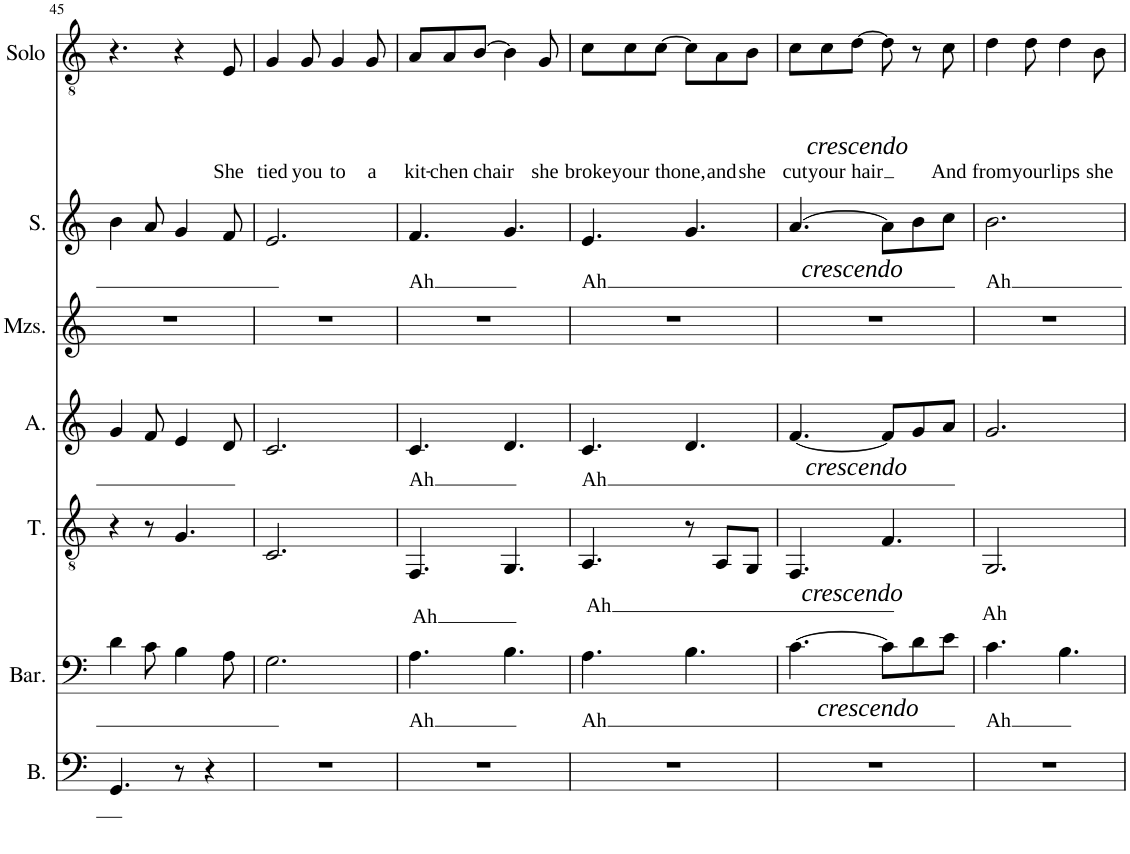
**kern	**kern	**text	**dynam	**kern	**text	**dynam	**kern	**text	**dynam	**kern	**kern	**text	**dynam	**kern	**text	**dynam
*part7	*part6	*part6	*part6	*part5	*part5	*part5	*part4	*part4	*part4	*part3	*part2	*part2	*part2	*part1	*part1	*part1
*staff7	*staff6	*staff6	*staff6	*staff5	*staff5	*staff5	*staff4	*staff4	*staff4	*staff3	*staff2	*staff2	*staff2	*staff1	*staff1	*staff1
*I"Bass	*I"Bari	*	*	*I"Tenor	*	*	*I"Alto	*	*	*I"Mezzo-soprano	*I"Sop	*	*	*I"Solo	*	*
*I'B.	*I'Bar.	*	*	*I'T.	*	*	*I'A.	*	*	*I'Mzs.	*I'S.	*	*	*I'Solo	*	*
!!LO:PB:g=z
*clefF4	*clefF4	*	*	*clefGv2	*	*	*clefG2	*	*	*clefG2	*clefG2	*	*	*clefGv2	*	*
*k[]	*k[]	*	*	*k[]	*	*	*k[]	*	*	*k[]	*k[]	*	*	*k[]	*	*
*M6/8	*M6/8	*	*	*M6/8	*	*	*M6/8	*	*	*M6/8	*M6/8	*	*	*M6/8	*	*
=45	=45	=45	=45	=45	=45	=45	=45	=45	=45	=45	=45	=45	=45	=45	=45	=45
4.GG/	4d\	.	.	4r	.	.	4g/	.	.	2.r	4b\	.	.	4.r	.	.
.	8c\	.	.	8r	.	.	8f/	.	.	.	8a/	.	.	.	.	.
8r	4B\	.	.	4.G/	.	.	4e/	.	.	.	4g/	.	.	4r	.	.
4r	.	.	.	.	.	.	.	.	.	.	.	.	.	.	.	.
!	!	!	!	!	!	!	!	!	!	!	!	!	!	!	!LO:LY:b	!
.	8A\	.	.	.	.	.	8d/	.	.	.	8f/	.	.	8E/	She	.
=46	=46	=46	=46	=46	=46	=46	=46	=46	=46	=46	=46	=46	=46	=46	=46	=46
!	!	!	!	!	!	!	!	!	!	!	!	!	!	!	!LO:LY:b	!
2.r	2.G\	.	.	2.C/	.	.	2.c/	.	.	2.r	2.e/	.	.	4G/	tied	.
!	!	!	!	!	!	!	!	!	!	!	!	!	!	!	!LO:LY:b	!
.	.	.	.	.	.	.	.	.	.	.	.	.	.	8G/	you	.
!	!	!	!	!	!	!	!	!	!	!	!	!	!	!	!LO:LY:b	!
.	.	.	.	.	.	.	.	.	.	.	.	.	.	4G/	to	.
!	!	!	!	!	!	!	!	!	!	!	!	!	!	!	!LO:LY:b	!
.	.	.	.	.	.	.	.	.	.	.	.	.	.	8G/	a	.
=47	=47	=47	=47	=47	=47	=47	=47	=47	=47	=47	=47	=47	=47	=47	=47	=47
!	!	!LO:LY:b	!	!	!LO:LY:b	!	!	!LO:LY:b	!	!	!	!LO:LY:b	!	!	!LO:LY:b	!
2.r	4.A\	Ah	.	4.FF/	Ah	.	4.c/	Ah	.	2.r	4.f/	Ah	.	8A/L	kit-	.
!	!	!	!	!	!	!	!	!	!	!	!	!	!	!	!LO:LY:b	!
.	.	.	.	.	.	.	.	.	.	.	.	.	.	8A/	-chen	.
!	!	!	!	!	!	!	!	!	!	!	!	!	!	!	!LO:LY:b	!
.	.	.	.	.	.	.	.	.	.	.	.	.	.	[8B/J	chair	.
.	4.B\	.	.	4.GG/	.	.	4.d/	.	.	.	4.g/	.	.	4B\]	.	.
!	!	!	!	!	!	!	!	!	!	!	!	!	!	!	!LO:LY:b	!
.	.	.	.	.	.	.	.	.	.	.	.	.	.	8G/	she	.
=48	=48	=48	=48	=48	=48	=48	=48	=48	=48	=48	=48	=48	=48	=48	=48	=48
!	!	!LO:LY:b	!	!	!LO:LY:b	!	!	!LO:LY:b	!	!	!	!LO:LY:b	!	!	!LO:LY:b	!
2.r	4.A\	Ah	.	4.AA/	Ah	.	4.c/	Ah	.	2.r	4.e/	Ah	.	8c\L	broke	.
!	!	!	!	!	!	!	!	!	!	!	!	!	!	!	!LO:LY:b	!
.	.	.	.	.	.	.	.	.	.	.	.	.	.	8c\	your	.
!	!	!	!	!	!	!	!	!	!	!	!	!	!	!	!LO:LY:b	!
.	.	.	.	.	.	.	.	.	.	.	.	.	.	[8c\J	thone,	.
.	4.B\	.	.	8r	.	.	4.d/	.	.	.	4.g/	.	.	8c\L]	.	.
!	!	!	!	!	!	!	!	!	!	!	!	!	!	!	!LO:LY:b	!
.	.	.	.	8AA/L	.	.	.	.	.	.	.	.	.	8A\	and	.
!	!	!	!	!	!	!	!	!	!	!	!	!	!	!	!LO:LY:b	!
.	.	.	.	8GG/J	.	.	.	.	.	.	.	.	.	8B\J	she	.
=49	=49	=49	=49	=49	=49	=49	=49	=49	=49	=49	=49	=49	=49	=49	=49	=49
!	!	!	!LO:DY:b	!	!	!LO:DY:b	!	!	!LO:DY:b	!	!	!	!LO:DY:b	!	!LO:LY:b	!
2.r	[4.c\	.	other-dynamics	4.FF/	.	other-dynamics	[4.f/	.	other-dynamics	2.r	[4.a/	.	other-dynamics	8c\L	cut	.
!	!	!	!	!	!	!	!	!	!	!	!	!	!	!	!LO:LY:b	!LO:DY:b
.	.	.	.	.	.	.	.	.	.	.	.	.	.	8c\	your	other-dynamics
!	!	!	!	!	!	!	!	!	!	!	!	!	!	!	!LO:LY:b	!
.	.	.	.	.	.	.	.	.	.	.	.	.	.	[8d\J	hair	.
.	8c\L]	.	.	4.F/	.	.	8f/L]	.	.	.	8a\L]	.	.	8d\]	.	.
.	8d\	.	.	.	.	.	8g/	.	.	.	8b\	.	.	8r	.	.
!	!	!	!	!	!	!	!	!	!	!	!	!	!	!	!LO:LY:b	!
.	8e\J	.	.	.	.	.	8a/J	.	.	.	8cc\J	.	.	8c\	And	.
=50	=50	=50	=50	=50	=50	=50	=50	=50	=50	=50	=50	=50	=50	=50	=50	=50
!	!	!LO:LY:b	!	!	!LO:LY:b	!	!	!	!	!	!	!LO:LY:b	!	!	!LO:LY:b	!
2.r	4.c\	Ah	.	2.GG/	Ah	.	2.g/	.	.	2.r	2.b\	Ah	.	4d\	from	.
!	!	!	!	!	!	!	!	!	!	!	!	!	!	!	!LO:LY:b	!
.	.	.	.	.	.	.	.	.	.	.	.	.	.	8d\	your	.
!	!	!	!	!	!	!	!	!	!	!	!	!	!	!	!LO:LY:b	!
.	4.B\	.	.	.	.	.	.	.	.	.	.	.	.	4d\	lips	.
!	!	!	!	!	!	!	!	!	!	!	!	!	!	!	!LO:LY:b	!
.	.	.	.	.	.	.	.	.	.	.	.	.	.	8B\	she	.
=	=	=	=	=	=	=	=	=	=	=	=	=	=	=	=	=
*-	*-	*-	*-	*-	*-	*-	*-	*-	*-	*-	*-	*-	*-	*-	*-	*-
